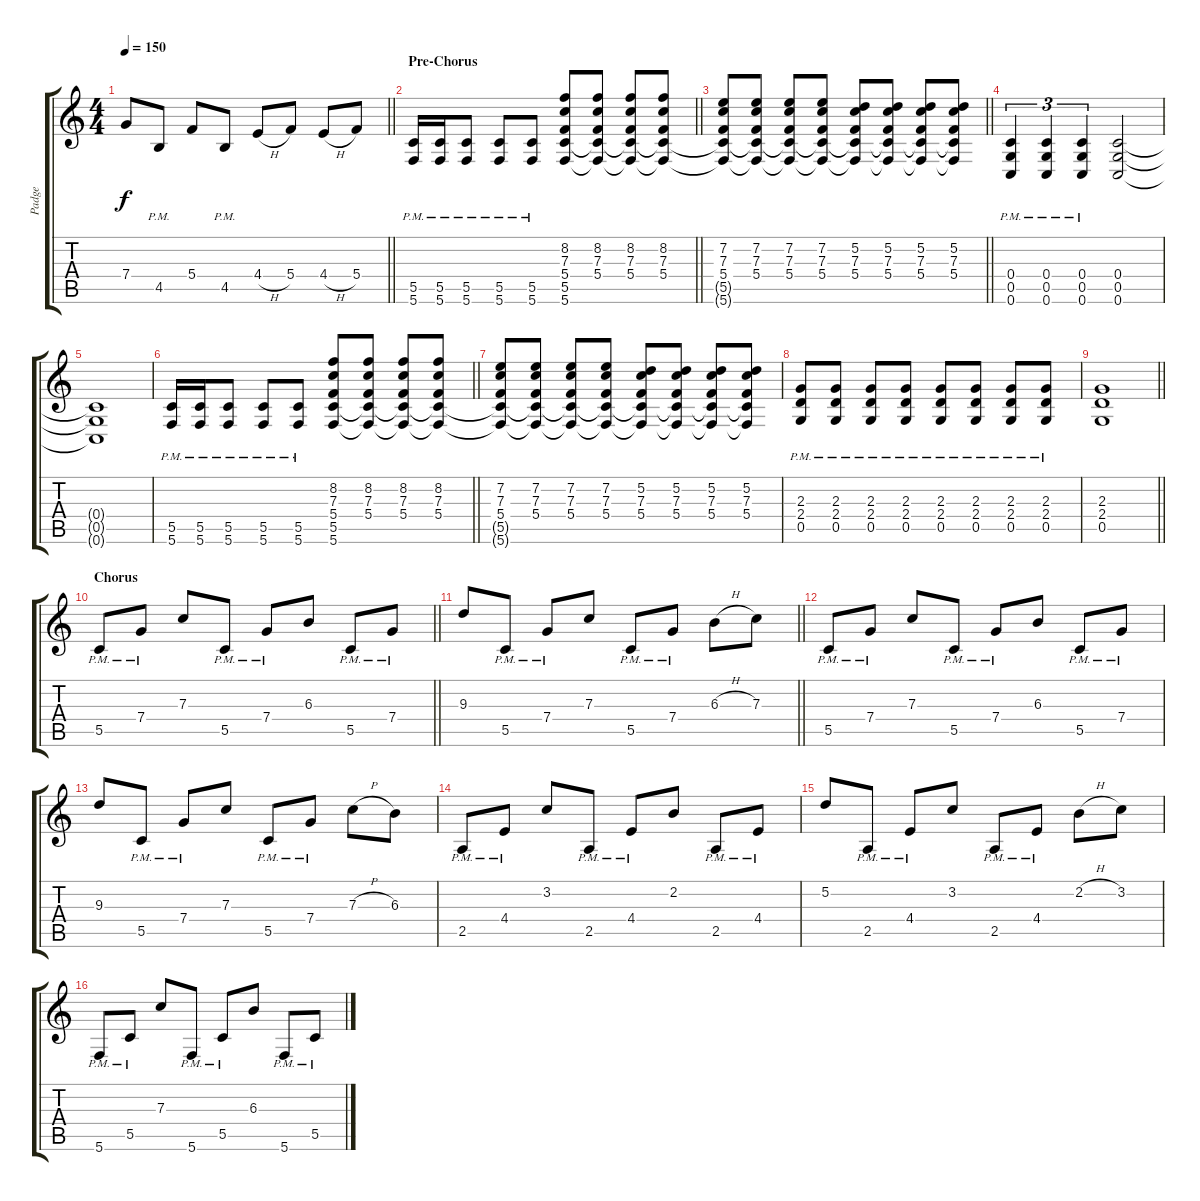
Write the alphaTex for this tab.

\track ("Padge" "Padge") {instrument overdrivenguitar}
\staff {score tabs}
\tuning (D4 A3 F3 C3 G2 C2) {hide}
\ts (4 4)
\tempo 150
\clef g2
\barLineRight lightlight
\ks c
7.4.8{dy f} 4.5{pm}.8 5.4.8 4.5{pm}.8 4.4{h}.8 5.4.8 4.4{h}.8 5.4.8 |
\section ("" "Pre-Chorus")
\barLineRight lightlight
(5.5{pm} 5.6{pm}).16 (5.5{pm} 5.6{pm}).16 (5.5{pm} 5.6{pm}).8 (5.5{pm} 5.6{pm}).8 (5.5{pm} 5.6{pm}).8 (8.2 7.3 5.4 5.5 5.6).8 (8.2 7.3 5.4 5.5{t} 5.6{t}).8 (8.2 7.3 5.4 5.5{t} 5.6{t}).8 (8.2 7.3 5.4 5.5{t} 5.6{t}).8 |
\barLineRight lightlight
(7.2 7.3 5.4 5.5{t} 5.6{t}).8 (7.2 7.3 5.4 5.5{t} 5.6{t}).8 (7.2 7.3 5.4 5.5{t} 5.6{t}).8 (7.2 7.3 5.4 5.5{t} 5.6{t}).8 (5.2 7.3 5.4 5.5{t} 5.6{t}).8 (5.2 7.3 5.4 5.5{t} 5.6{t}).8 (5.2 7.3 5.4 5.5{t} 5.6{t}).8 (5.2 7.3 5.4 5.5{t} 5.6{t}).8 |
(0.4{pm} 0.5{pm} 0.6{pm}).4{tu (3 2)} (0.4{pm} 0.5{pm} 0.6{pm}).4{tu (3 2)} (0.4{pm} 0.5{pm} 0.6{pm}).4{tu (3 2)} (0.4 0.5 0.6).2 |
(0.4{t} 0.5{t} 0.6{t}).1 |
\barLineRight lightlight
(5.5{pm} 5.6{pm}).16 (5.5{pm} 5.6{pm}).16 (5.5{pm} 5.6{pm}).8 (5.5{pm} 5.6{pm}).8 (5.5{pm} 5.6{pm}).8 (8.2 7.3 5.4 5.5 5.6).8 (8.2 7.3 5.4 5.5{t} 5.6{t}).8 (8.2 7.3 5.4 5.5{t} 5.6{t}).8 (8.2 7.3 5.4 5.5{t} 5.6{t}).8 |
(7.2 7.3 5.4 5.5{t} 5.6{t}).8 (7.2 7.3 5.4 5.5{t} 5.6{t}).8 (7.2 7.3 5.4 5.5{t} 5.6{t}).8 (7.2 7.3 5.4 5.5{t} 5.6{t}).8 (5.2 7.3 5.4 5.5{t} 5.6{t}).8 (5.2 7.3 5.4 5.5{t} 5.6{t}).8 (5.2 7.3 5.4 5.5{t} 5.6{t}).8 (5.2 7.3 5.4 5.5{t} 5.6{t}).8 |
(2.3{pm} 2.4{pm} 0.5{pm}).8 (2.3{pm} 2.4{pm} 0.5{pm}).8 (2.3{pm} 2.4{pm} 0.5{pm}).8 (2.3{pm} 2.4{pm} 0.5{pm}).8 (2.3{pm} 2.4{pm} 0.5{pm}).8 (2.3{pm} 2.4{pm} 0.5{pm}).8 (2.3{pm} 2.4{pm} 0.5{pm}).8 (2.3{pm} 2.4{pm} 0.5{pm}).8 |
\barLineRight lightlight
(2.3 2.4 0.5).1 |
\section ("" "Chorus")
\barLineRight lightlight
5.5{pm}.8 7.4{pm}.8 7.3.8 5.5{pm}.8 7.4{pm}.8 6.3.8 5.5{pm}.8 7.4{pm}.8 |
\barLineRight lightlight
9.3.8 5.5{pm}.8 7.4{pm}.8 7.3.8 5.5{pm}.8 7.4{pm}.8 6.3{h}.8 7.3.8 |
5.5{pm}.8 7.4{pm}.8 7.3.8 5.5{pm}.8 7.4{pm}.8 6.3.8 5.5{pm}.8 7.4{pm}.8 |
9.3.8 5.5{pm}.8 7.4{pm}.8 7.3.8 5.5{pm}.8 7.4{pm}.8 7.3{h}.8 6.3.8 |
2.5{pm}.8 4.4{pm}.8 3.2.8 2.5{pm}.8 4.4{pm}.8 2.2.8 2.5{pm}.8 4.4{pm}.8 |
5.2.8 2.5{pm}.8 4.4{pm}.8 3.2.8 2.5{pm}.8 4.4{pm}.8 2.2{h}.8 3.2.8 |
5.6{pm}.8 5.5{pm}.8 7.3.8 5.6{pm}.8 5.5{pm}.8 6.3.8 5.6{pm}.8 5.5{pm}.8
